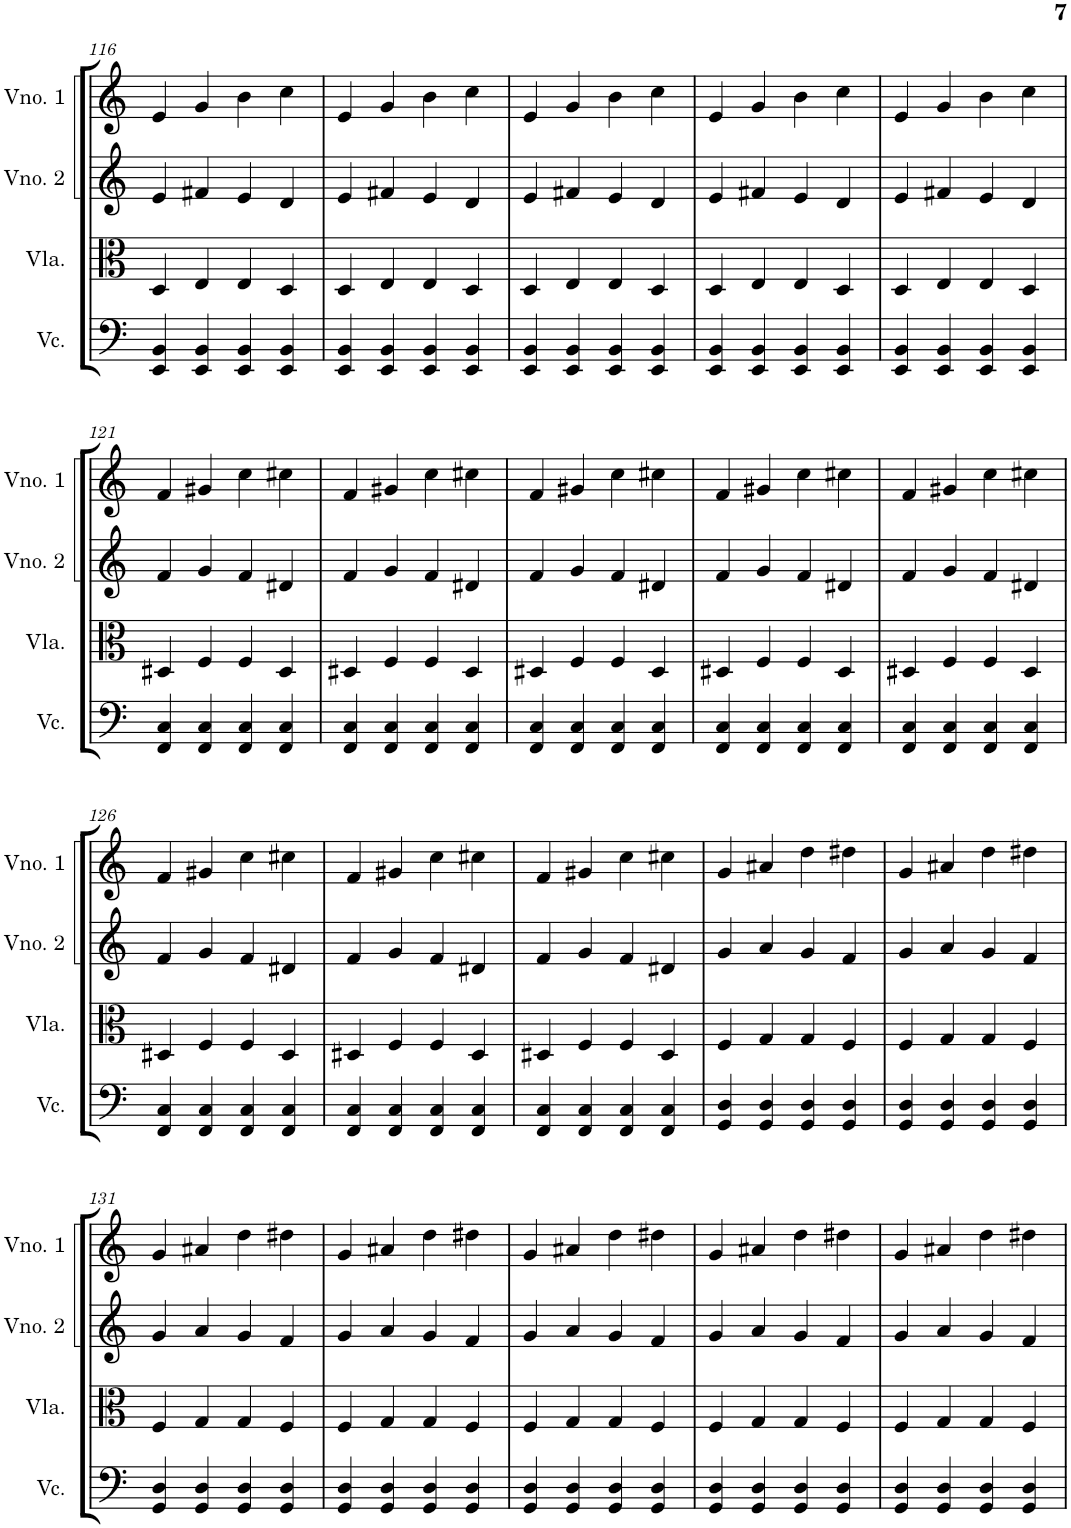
**kern	**kern	**kern	**kern
*part4	*part3	*part2	*part1
*staff4	*staff3	*staff2	*staff1
*I"Violoncelo	*I"Viola	*I"Violino 2	*I"Violino 1
*I'Vc.	*I'Vla.	*I'Vno. 2	*I'Vno. 1
!!LO:PB:g=z
*clefF4	*clefC3	*clefG2	*clefG2
*k[]	*k[]	*k[]	*k[]
*M4/4	*M4/4	*M4/4	*M4/4
=116	=116	=116	=116
4EE/ 4BB/	4D/	4e/	4e/
4EE/ 4BB/	4E/	4f#X/	4g/
4EE/ 4BB/	4E/	4e/	4b\
4EE/ 4BB/	4D/	4d/	4cc\
=117	=117	=117	=117
4EE/ 4BB/	4D/	4e/	4e/
4EE/ 4BB/	4E/	4f#X/	4g/
4EE/ 4BB/	4E/	4e/	4b\
4EE/ 4BB/	4D/	4d/	4cc\
=118	=118	=118	=118
4EE/ 4BB/	4D/	4e/	4e/
4EE/ 4BB/	4E/	4f#X/	4g/
4EE/ 4BB/	4E/	4e/	4b\
4EE/ 4BB/	4D/	4d/	4cc\
=119	=119	=119	=119
4EE/ 4BB/	4D/	4e/	4e/
4EE/ 4BB/	4E/	4f#X/	4g/
4EE/ 4BB/	4E/	4e/	4b\
4EE/ 4BB/	4D/	4d/	4cc\
=120	=120	=120	=120
4EE/ 4BB/	4D/	4e/	4e/
4EE/ 4BB/	4E/	4f#X/	4g/
4EE/ 4BB/	4E/	4e/	4b\
4EE/ 4BB/	4D/	4d/	4cc\
!!LO:LB:g=z
=121	=121	=121	=121
4FF/ 4C/	4D#X/	4f/	4f/
4FF/ 4C/	4F/	4g/	4g#X/
4FF/ 4C/	4F/	4f/	4cc\
4FF/ 4C/	4D#/	4d#X/	4cc#X\
=122	=122	=122	=122
4FF/ 4C/	4D#X/	4f/	4f/
4FF/ 4C/	4F/	4g/	4g#X/
4FF/ 4C/	4F/	4f/	4cc\
4FF/ 4C/	4D#/	4d#X/	4cc#X\
=123	=123	=123	=123
4FF/ 4C/	4D#X/	4f/	4f/
4FF/ 4C/	4F/	4g/	4g#X/
4FF/ 4C/	4F/	4f/	4cc\
4FF/ 4C/	4D#/	4d#X/	4cc#X\
=124	=124	=124	=124
4FF/ 4C/	4D#X/	4f/	4f/
4FF/ 4C/	4F/	4g/	4g#X/
4FF/ 4C/	4F/	4f/	4cc\
4FF/ 4C/	4D#/	4d#X/	4cc#X\
=125	=125	=125	=125
4FF/ 4C/	4D#X/	4f/	4f/
4FF/ 4C/	4F/	4g/	4g#X/
4FF/ 4C/	4F/	4f/	4cc\
4FF/ 4C/	4D#/	4d#X/	4cc#X\
!!LO:LB:g=z
=126	=126	=126	=126
4FF/ 4C/	4D#X/	4f/	4f/
4FF/ 4C/	4F/	4g/	4g#X/
4FF/ 4C/	4F/	4f/	4cc\
4FF/ 4C/	4D#/	4d#X/	4cc#X\
=127	=127	=127	=127
4FF/ 4C/	4D#X/	4f/	4f/
4FF/ 4C/	4F/	4g/	4g#X/
4FF/ 4C/	4F/	4f/	4cc\
4FF/ 4C/	4D#/	4d#X/	4cc#X\
=128	=128	=128	=128
4FF/ 4C/	4D#X/	4f/	4f/
4FF/ 4C/	4F/	4g/	4g#X/
4FF/ 4C/	4F/	4f/	4cc\
4FF/ 4C/	4D#/	4d#X/	4cc#X\
=129	=129	=129	=129
4GG/ 4D/	4F/	4g/	4g/
4GG/ 4D/	4G/	4a/	4a#X/
4GG/ 4D/	4G/	4g/	4dd\
4GG/ 4D/	4F/	4f/	4dd#X\
=130	=130	=130	=130
4GG/ 4D/	4F/	4g/	4g/
4GG/ 4D/	4G/	4a/	4a#X/
4GG/ 4D/	4G/	4g/	4dd\
4GG/ 4D/	4F/	4f/	4dd#X\
!!LO:LB:g=z
=131	=131	=131	=131
4GG/ 4D/	4F/	4g/	4g/
4GG/ 4D/	4G/	4a/	4a#X/
4GG/ 4D/	4G/	4g/	4dd\
4GG/ 4D/	4F/	4f/	4dd#X\
=132	=132	=132	=132
4GG/ 4D/	4F/	4g/	4g/
4GG/ 4D/	4G/	4a/	4a#X/
4GG/ 4D/	4G/	4g/	4dd\
4GG/ 4D/	4F/	4f/	4dd#X\
=133	=133	=133	=133
4GG/ 4D/	4F/	4g/	4g/
4GG/ 4D/	4G/	4a/	4a#X/
4GG/ 4D/	4G/	4g/	4dd\
4GG/ 4D/	4F/	4f/	4dd#X\
=134	=134	=134	=134
4GG/ 4D/	4F/	4g/	4g/
4GG/ 4D/	4G/	4a/	4a#X/
4GG/ 4D/	4G/	4g/	4dd\
4GG/ 4D/	4F/	4f/	4dd#X\
=135	=135	=135	=135
4GG/ 4D/	4F/	4g/	4g/
4GG/ 4D/	4G/	4a/	4a#X/
4GG/ 4D/	4G/	4g/	4dd\
4GG/ 4D/	4F/	4f/	4dd#X\
=	=	=	=
*-	*-	*-	*-
